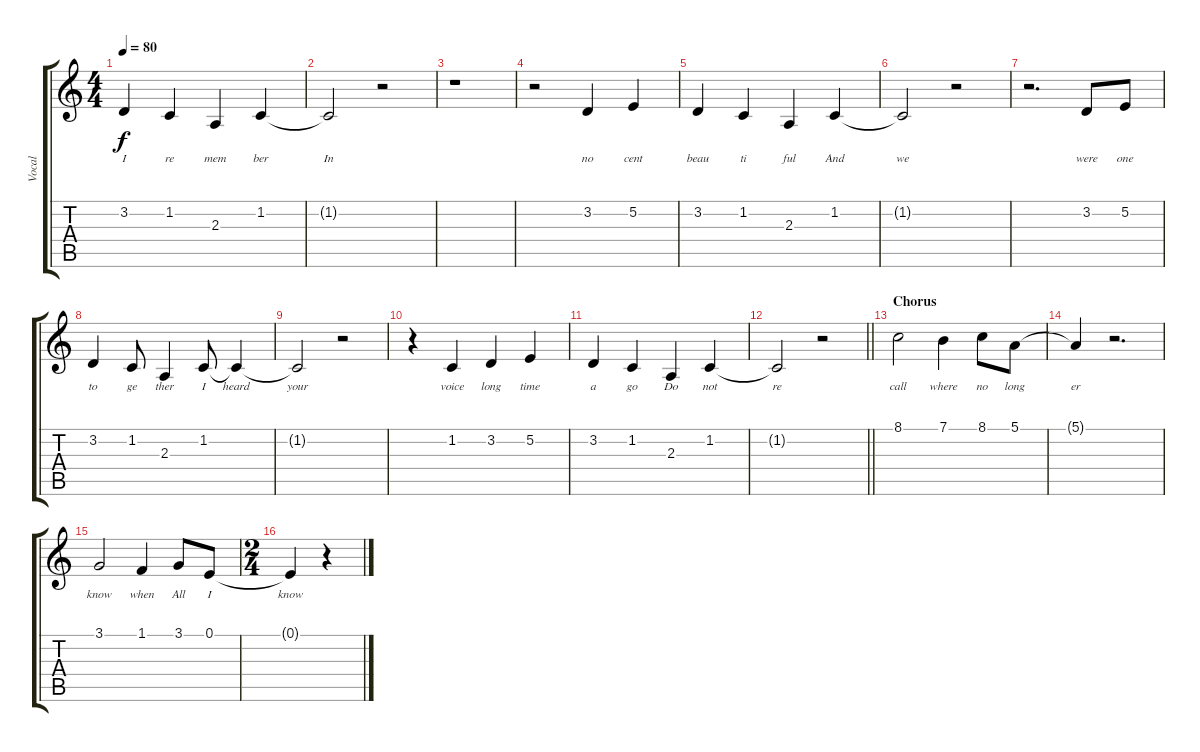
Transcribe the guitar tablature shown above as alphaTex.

\track ("Vocal" "Vocal") {instrument acousticgrandpiano}
\staff {score tabs}
\tuning (E4 B3 G3 D3 A2 E2) {hide}
\ts (4 4)
\tempo 80
\clef g2
\ks c
3.2.4{lyrics (0 "I") lyrics (1 "") lyrics (2 "") lyrics (3 "") lyrics (4 "") dy f} 1.2.4{lyrics (0 "re") lyrics (1 "") lyrics (2 "") lyrics (3 "") lyrics (4 "")} 2.3.4{lyrics (0 "mem") lyrics (1 "") lyrics (2 "") lyrics (3 "") lyrics (4 "")} 1.2.4{lyrics (0 "ber") lyrics (1 "") lyrics (2 "") lyrics (3 "") lyrics (4 "")} |
1.2{t}.2{lyrics (0 "In") lyrics (1 "") lyrics (2 "") lyrics (3 "") lyrics (4 "")} r.2 |
r.1 |
r.2 3.2.4{lyrics (0 "no") lyrics (1 "") lyrics (2 "") lyrics (3 "") lyrics (4 "")} 5.2.4{lyrics (0 "cent") lyrics (1 "") lyrics (2 "") lyrics (3 "") lyrics (4 "")} |
3.2.4{lyrics (0 "beau") lyrics (1 "") lyrics (2 "") lyrics (3 "") lyrics (4 "")} 1.2.4{lyrics (0 "ti") lyrics (1 "") lyrics (2 "") lyrics (3 "") lyrics (4 "")} 2.3.4{lyrics (0 "ful") lyrics (1 "") lyrics (2 "") lyrics (3 "") lyrics (4 "")} 1.2.4{lyrics (0 "And") lyrics (1 "") lyrics (2 "") lyrics (3 "") lyrics (4 "")} |
1.2{t}.2{lyrics (0 "we") lyrics (1 "") lyrics (2 "") lyrics (3 "") lyrics (4 "")} r.2 |
r.2{d} 3.2.8{lyrics (0 "were") lyrics (1 "") lyrics (2 "") lyrics (3 "") lyrics (4 "")} 5.2.8{lyrics (0 "one") lyrics (1 "") lyrics (2 "") lyrics (3 "") lyrics (4 "")} |
3.2.4{lyrics (0 "to") lyrics (1 "") lyrics (2 "") lyrics (3 "") lyrics (4 "")} 1.2.8{lyrics (0 "ge") lyrics (1 "") lyrics (2 "") lyrics (3 "") lyrics (4 "")} 2.3.4{lyrics (0 "ther") lyrics (1 "") lyrics (2 "") lyrics (3 "") lyrics (4 "")} 1.2.8{lyrics (0 "I") lyrics (1 "") lyrics (2 "") lyrics (3 "") lyrics (4 "")} 1.2{t}.4{lyrics (0 "heard") lyrics (1 "") lyrics (2 "") lyrics (3 "") lyrics (4 "")} |
1.2{t}.2{lyrics (0 "your") lyrics (1 "") lyrics (2 "") lyrics (3 "") lyrics (4 "")} r.2 |
r.4 1.2.4{lyrics (0 "voice") lyrics (1 "") lyrics (2 "") lyrics (3 "") lyrics (4 "")} 3.2.4{lyrics (0 "long") lyrics (1 "") lyrics (2 "") lyrics (3 "") lyrics (4 "")} 5.2.4{lyrics (0 "time") lyrics (1 "") lyrics (2 "") lyrics (3 "") lyrics (4 "")} |
3.2.4{lyrics (0 "a") lyrics (1 "") lyrics (2 "") lyrics (3 "") lyrics (4 "")} 1.2.4{lyrics (0 "go") lyrics (1 "") lyrics (2 "") lyrics (3 "") lyrics (4 "")} 2.3.4{lyrics (0 "Do") lyrics (1 "") lyrics (2 "") lyrics (3 "") lyrics (4 "")} 1.2.4{lyrics (0 "not") lyrics (1 "") lyrics (2 "") lyrics (3 "") lyrics (4 "")} |
\barLineRight lightlight
1.2{t}.2{lyrics (0 "re") lyrics (1 "") lyrics (2 "") lyrics (3 "") lyrics (4 "")} r.2 |
\section ("" "Chorus")
8.1.2{lyrics (0 "call") lyrics (1 "") lyrics (2 "") lyrics (3 "") lyrics (4 "")} 7.1.4{lyrics (0 "where") lyrics (1 "") lyrics (2 "") lyrics (3 "") lyrics (4 "")} 8.1.8{lyrics (0 "no") lyrics (1 "") lyrics (2 "") lyrics (3 "") lyrics (4 "")} 5.1.8{lyrics (0 "long") lyrics (1 "") lyrics (2 "") lyrics (3 "") lyrics (4 "")} |
5.1{t}.4{lyrics (0 "er") lyrics (1 "") lyrics (2 "") lyrics (3 "") lyrics (4 "")} r.2{d} |
3.1.2{lyrics (0 "know") lyrics (1 "") lyrics (2 "") lyrics (3 "") lyrics (4 "")} 1.1.4{lyrics (0 "when") lyrics (1 "") lyrics (2 "") lyrics (3 "") lyrics (4 "")} 3.1.8{lyrics (0 "All") lyrics (1 "") lyrics (2 "") lyrics (3 "") lyrics (4 "")} 0.1.8{lyrics (0 "I") lyrics (1 "") lyrics (2 "") lyrics (3 "") lyrics (4 "")} |
\ts (2 4)
0.1{t}.4{lyrics (0 "know") lyrics (1 "") lyrics (2 "") lyrics (3 "") lyrics (4 "")} r.4
